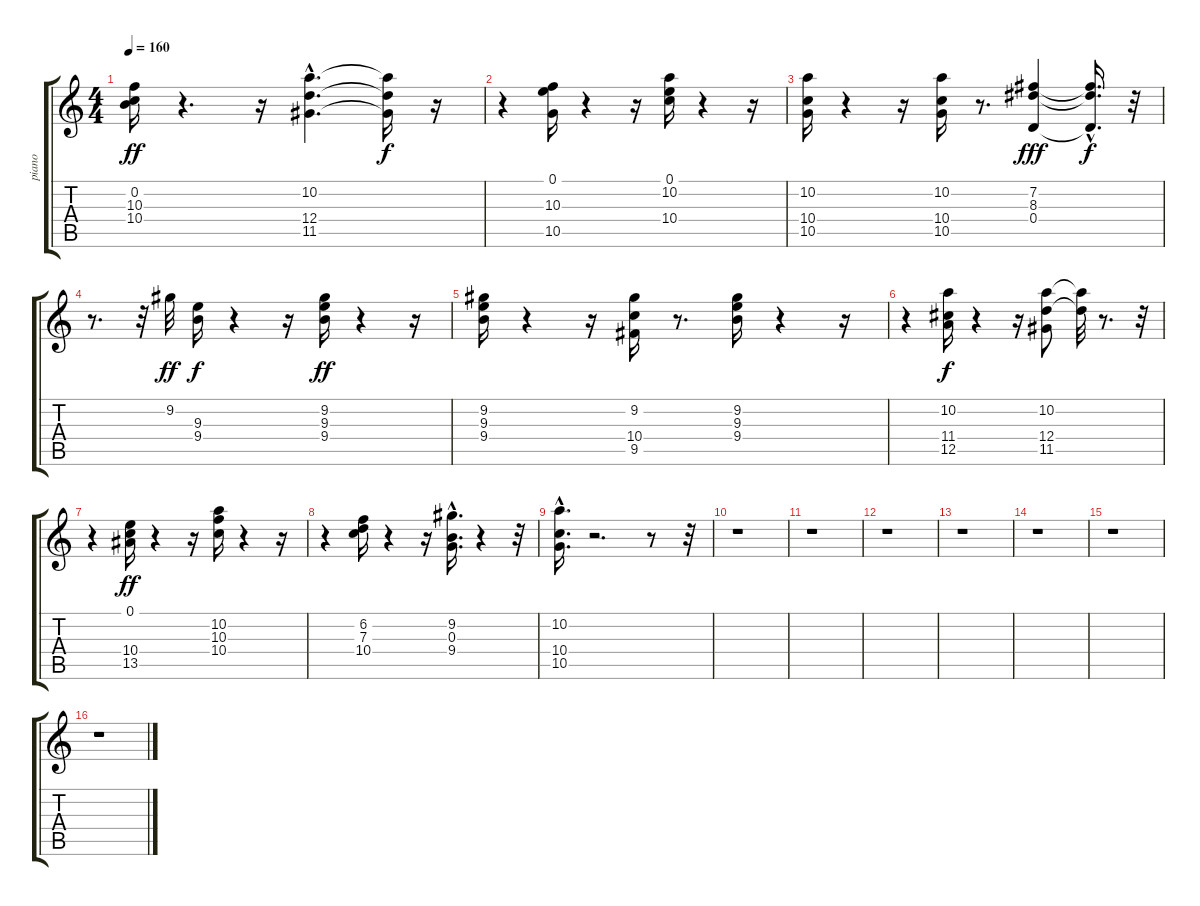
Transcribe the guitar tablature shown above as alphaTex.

\track ("piano" "piano") {instrument acousticguitarnylon}
\staff {score tabs}
\tuning (E4 B3 G3 D3 A2 E2) {hide}
\ts (4 4)
\tempo 160
\clef g2
\ks c
(0.2 10.3 10.4).16{dy ff} r.4{d} r.16 (10.2{hac} 12.4{hac} 11.5{hac}).4{d} (10.2{t} 12.4{t} 11.5{t}).16{dy f} r.16 |
r.4 (0.1 10.3 10.5).16 r.4 r.16 (0.1 10.2 10.4).16 r.4 r.16 |
(10.2 10.4 10.5).16 r.4 r.16 (10.2 10.4 10.5).16 r.8{d} (7.2 8.3 0.4).4{dy fff} (7.2{hac t} 8.3{hac t} 0.4{hac t}).16{d dy f} r.32 |
r.8{d} r.32 9.2.32{dy ff} (9.3 9.4).16{dy f} r.4 r.16 (9.2 9.3 9.4).16{dy ff} r.4 r.16 |
(9.2 9.3 9.4).16 r.4 r.16 (9.2 10.4 9.5).16 r.8{d} (9.2 9.3 9.4).16 r.4 r.16 |
r.4 (10.2 11.4 12.5).16{dy f} r.4 r.16 (10.2 12.4 11.5).8 (10.2{t} 12.4{t}).32 r.8{d} r.32 |
r.4 (0.1 10.4 13.5).16{dy ff} r.4 r.16 (10.2 10.3 10.4).16 r.4 r.16 |
r.4 (6.2 7.3 10.4).16 r.4 r.16 (9.2{hac} 0.3{hac} 9.4{hac}).16{d} r.4 r.32 |
(10.2{hac} 10.4{hac} 10.5).16{d} r.2{d} r.8 r.32 |
r.1 |
r.1 |
r.1 |
r.1 |
r.1 |
r.1 |
r.1
